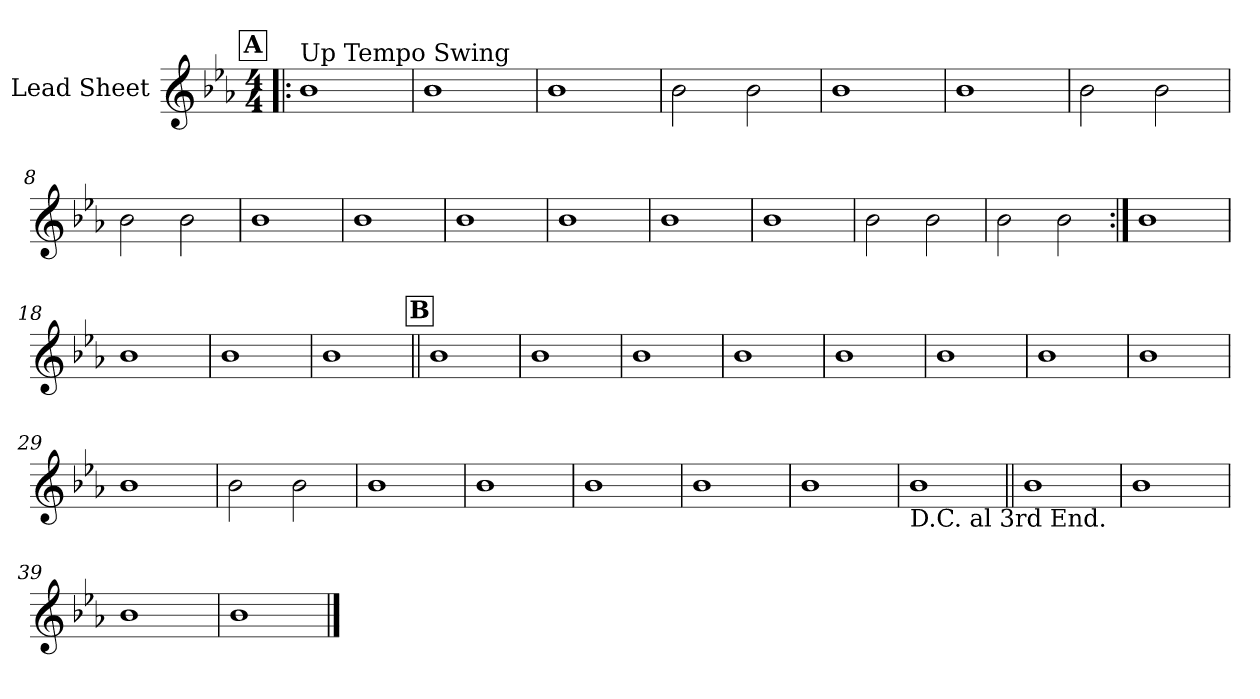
**kern
*part1
*staff1
*I"Lead Sheet
*clefG2
*k[b-e-a-]
*E-:
*M4/4
!!LO:REH:place=s1:a:fs=14:t=A
=1!|:
!LO:TX:a:t=Up Tempo Swing
1b-
=2
1b-
=3
1b-
=4
2b-\
2b-\
!!LO:LB:g=z
=5
1b-
=6
1b-
=7
2b-\
2b-\
=8
2b-\
2b-\
!!LO:LB:g=z
=9
1b-
=10
1b-
=11
1b-
=12
1b-
!!LO:LB:g=z
=13
1b-
=14
1b-
=15
2b-\
2b-\
=16
2b-\
2b-\
!!LO:LB:g=z
=17:|!
1b-
=18
1b-
=19
1b-
=20
1b-
!!LO:LB:g=z
!!LO:REH:place=s1:a:fs=14:t=B
=21||
1b-
=22
1b-
=23
1b-
=24
1b-
!!LO:LB:g=z
=25
1b-
=26
1b-
=27
1b-
=28
1b-
!!LO:LB:g=z
=29
1b-
=30
2b-\
2b-\
=31
1b-
=32
1b-
!!LO:LB:g=z
=33
1b-
=34
1b-
=35
1b-
=36
!LO:TX:b:t=D.C. al 3rd End.
1b-
!!LO:LB:g=z
=37||
1b-
=38
1b-
=39
1b-
=40
1b-
==
*-
